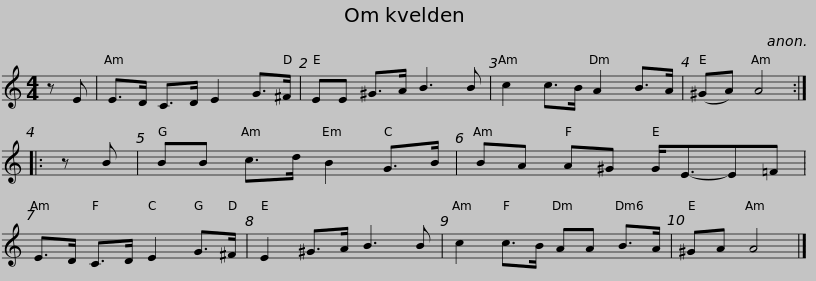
X:1
L:1/8
M:4/4
I:linebreak $
K:C
V:1 treble
V:1
 z E | E>D C>D E2 G>^F | EE ^G>A B3 B | c2 c>B A2 B>A | (^GA) A4 :: %5
 z B | BB c>d B2 G>B |$ BA A^G G<E-E=F | E>D C>D E2 G>^F | E2 ^G>A B3 B | %10
 c2 c>B AA B>A | ^GA A4 |] %12
